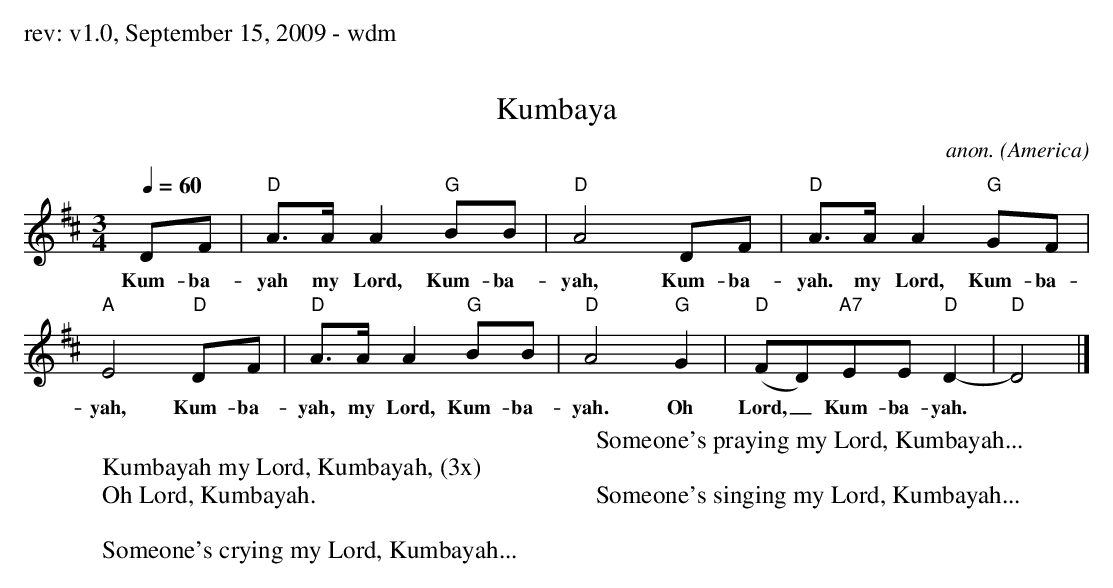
X:1
T:Kumbaya
C:anon.
O:America
M:3/4
L:1/8
Q:1/4=60
K:D             %transposed from C
DF|"D"A>AA2"G"BB|"D"A4DF|"D"A>AA2"G"GF|
w:Kum-ba-yah my Lord, Kum-ba-yah, Kum-ba-yah. my Lord, Kum-ba-
"A"E4"D"DF|"D"A>AA2"G"BB|"D"A4"G"G2|"D"(FD)"A7"EE"D"D2-|"D"D4|]
w:yah, Kum-ba-yah, my Lord, Kum-ba-yah. Oh Lord, _ Kum-ba-yah.
W:
W:Kumbayah my Lord, Kumbayah, (3x)
W:Oh Lord, Kumbayah.
W:
W:Someone's crying my Lord, Kumbayah...
W:
W:Someone's praying my Lord, Kumbayah...
W:
W:Someone's singing my Lord, Kumbayah...
